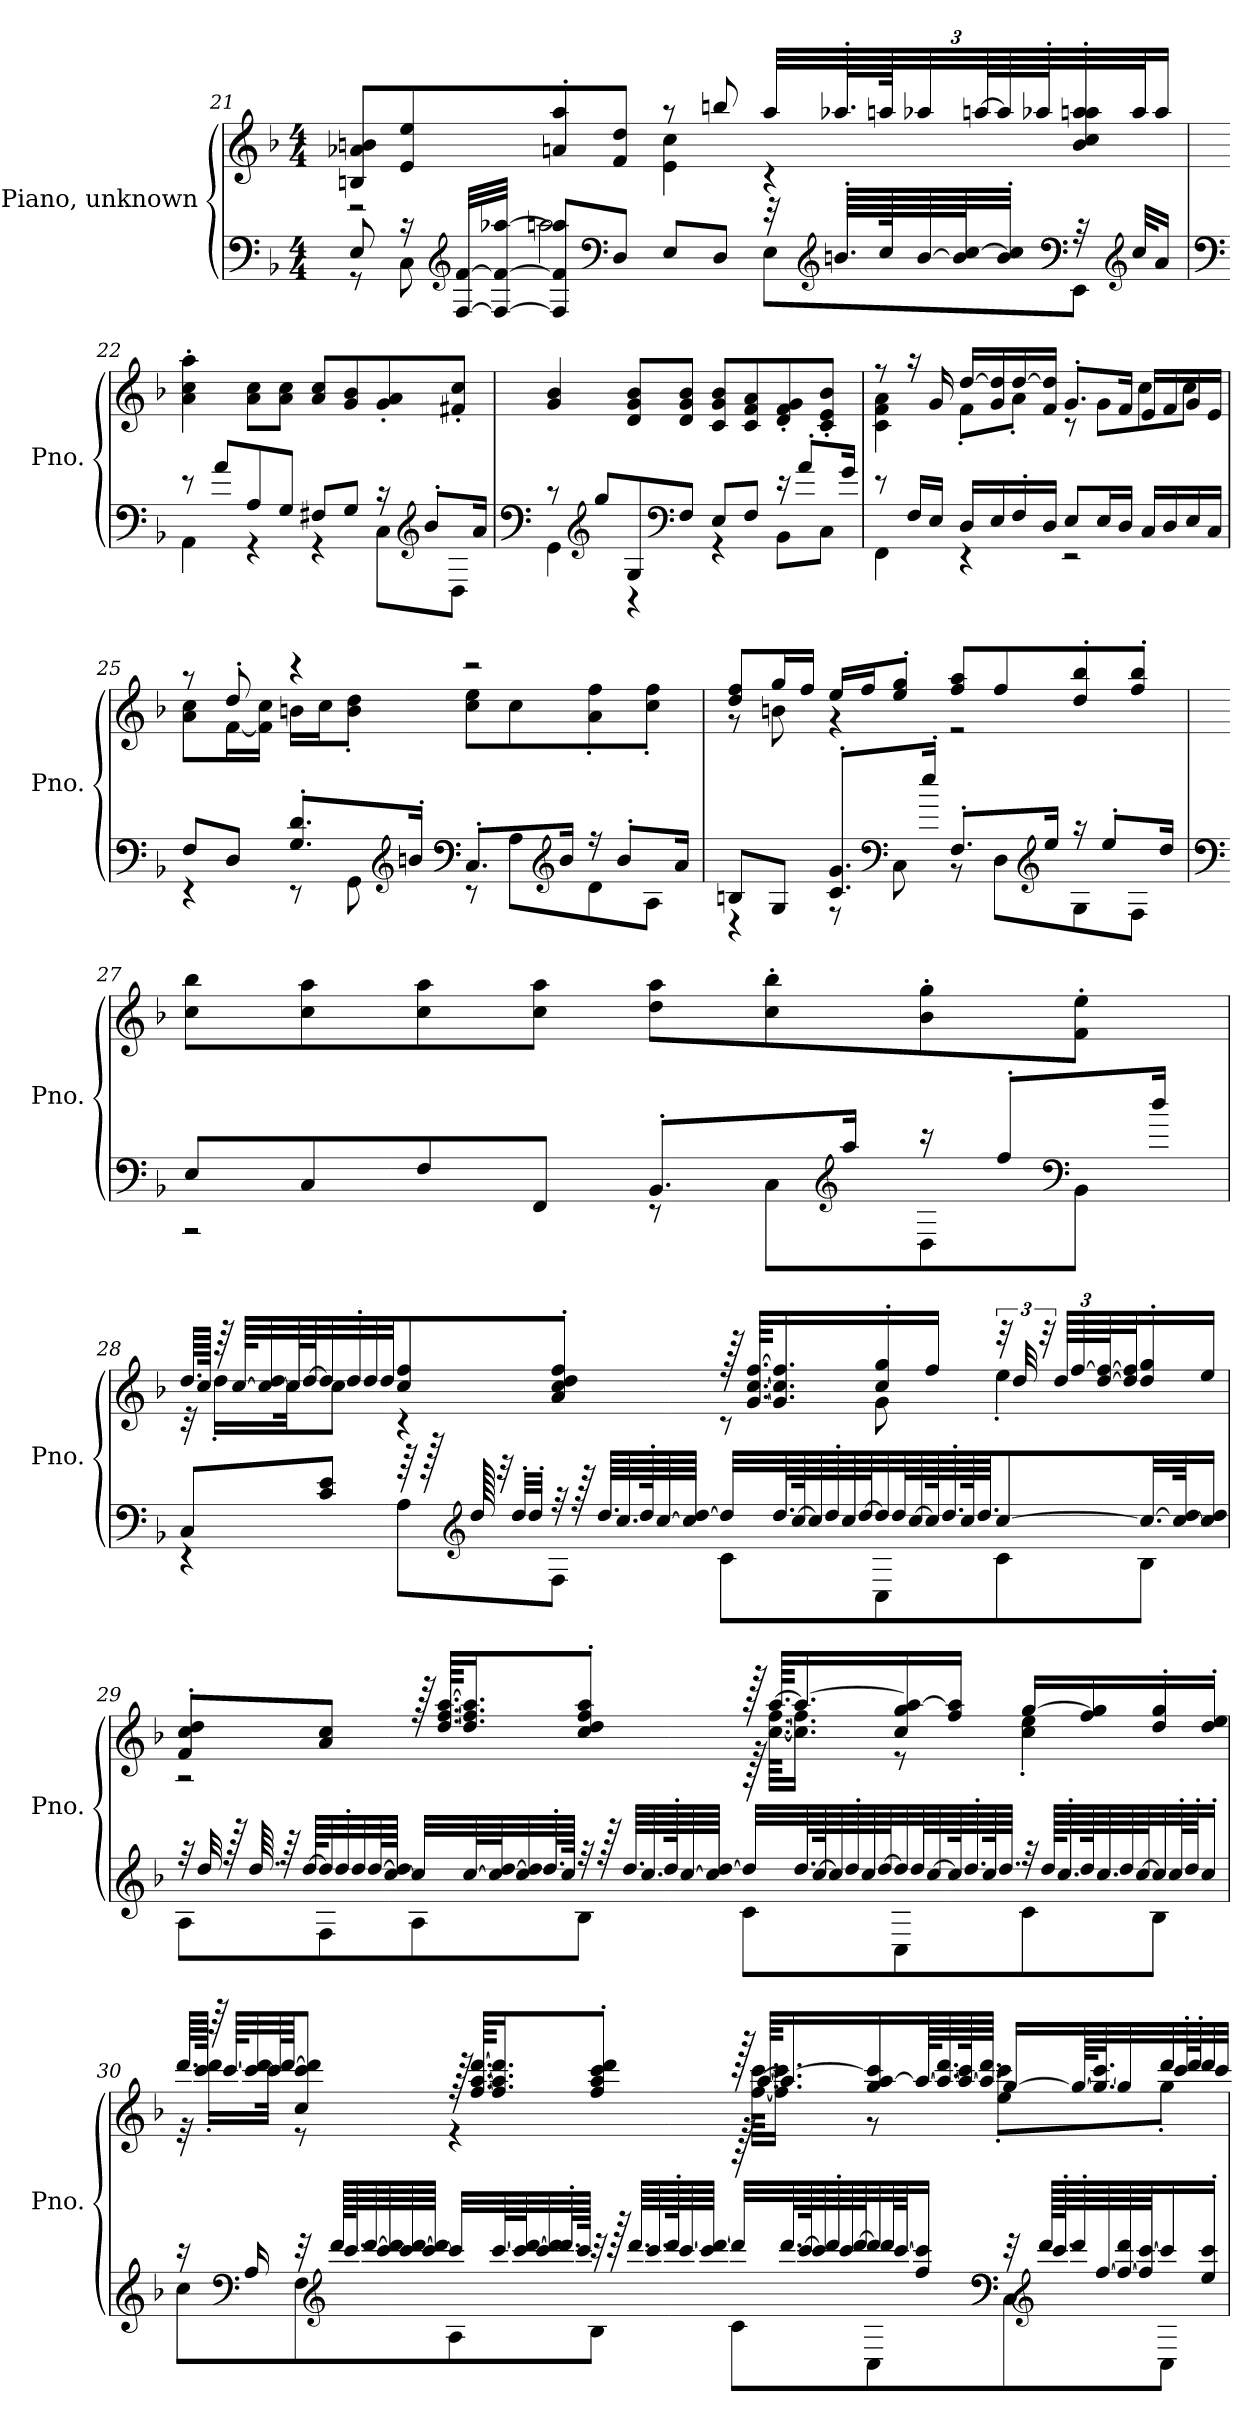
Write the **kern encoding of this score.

**kern	**kern
*part1	*part1
*staff2	*staff1
*I"Piano, unknown	*
*I'Pno.	*
!!LO:PB:g=z
*clefF4	*clefG2
*k[b-]	*k[b-]
*M4/4	*M4/4
=21	=21
*^	*^
8E/	8r	8Bn/ 8a-X/ 8bn/L	2r
16r	8C\	8e/ 8ee/	.
*clefG2	*	*	*
[32F/ [32f/LLL	.	.	.
32F/_ 32f/_ [32aa-X/JJJ	.	.	.
8F/] 8f/] 8aa-/]L	2aan\	8an/' 8aa/'	.
*clefF4	*	*	*
8D/J	.	8f/ 8dd/J	.
8E/L	.	8r	4e\ 4cc\
8D/J	.	8bbn/	.
32r	8E\L	32aa/LLL	4r
*clefG2	*	*	*
64.bn'/LLLL	.	64.aa-X'/L	.
128cc/K	.	128aan/JK	.
*	*	*Xbrackettup	*
[64b/	.	48aa-X/	.
64b/] [64cc/J	.	.	.
.	.	[96aan/L	.
32b/' 32cc/]'JJJ	.	64aa/]	.
.	.	64aa-X'/J	.
*clefF4	*	*	*
32r	8EE\J	32b/' 32cc/' 32aa-/' 32aan/'	.
*clefG2	*	*	*
32cc/KLL	.	32aa/J	.
16a/JJ	.	16aa/JJ	.
*	*	*v	*v
!!LO:LB:g=z
=22	=22	=22
*clefF4	*	*
8r	4AA\	4a\' 4cc\' 4aa\'
8a/L	.	.
8A/	4r	8a\ 8cc\L
8G/J	.	8a\ 8cc\J
8F#X/L	4r	8a/ 8cc/L
8G/J	.	8g/ 8b-/
16r	8C\L	8g/' 8a/'
*clefG2	*	*
8b-'/L	.	.
.	8D\J	8f#X/' 8cc/'J
16a/Jk	.	.
=23	=23	=23
*clefF4	*	*
8r	4GG\	4g/ 4b-/
*clefG2	*	*
8gg/L	.	.
8G/	4r	8d/ 8g/ 8b-/L
*clefF4	*	*
8F/J	.	8d/ 8g/ 8b-/J
8E/L	4r	8c/ 8g/ 8b-/L
8F/J	.	8c/ 8f/ 8a/
16r	8BB-\L	8d/' 8f/' 8g/'
8a'/L	.	.
.	8C\J	8c/' 8e/' 8b-/'J
16g/Jk	.	.
=24	=24	=24
*	*	*^
8r	4FF\	8r	4c\ 4f\ 4a\
16F/LL	.	16r	.
16E/JJ	.	16g/	.
16D/LL	4r	[16dd/LL	8f'\L
16E/	.	16g/ 16dd/]	.
16F'/	.	[16dd/	8a'\J
16D/JJ	.	16f/ 16dd/]JJ	.
8E/L	2r	8.g'/L	8r
16E/L	.	.	8g\L
16D/JJ	.	16f/Jk	.
16C/LL	.	16e/LL	8cc\
16D/	.	16f/	.
16E/	.	16g/	8cc\J
16C/JJ	.	16e/JJ	.
!!LO:LB:g=z	!!
=25	=25	=25	=25
8F/L	4r	8r	8a\ 8cc\L
8D/J	.	8dd'/	[16f\L
.	.	.	16f\] 16cc\JJ
8.G/' 8.d/'L	8r	4r	16bn\LL
.	.	.	16cc\J
.	8GG\	.	8b\' 8dd\'J
*clefG2	*	*	*
16bn'/Jk	.	.	.
*clefF4	*	*	*
8.C'/L	8r	2r	8cc\ 8ee\L
.	8A\L	.	8cc\
*clefG2	*	*	*
16b/Jk	.	.	.
16r	8d\	.	8a\' 8ff\'
8b'/L	.	.	.
.	8A\J	.	8cc\' 8ff\'J
16a/Jk	.	.	.
=26	=26	=26	=26
8Bn/L	4r	8dd/ 8ff/L	8r
8G/J	.	16gg/L	8bn\
.	.	16ff/JJ	.
8.c/' 8.g/'L	8r	16ee/LL	4r
.	.	16ff/J	.
*clefF4	*	*	*
.	8C\	8ee/' 8gg/'J	.
16ee'/Jk	.	.	.
8.F'/L	8r	8ff/ 8aa/L	2r
.	8D\L	8ff/	.
*clefG2	*	*	*
16ee/Jk	.	.	.
16r	8G\	8dd/' 8bb-/'	.
8ee'/L	.	.	.
.	8F\J	8ff/' 8bb-/'J	.
16dd/Jk	.	.	.
*	*	*v	*v
!!LO:LB:g=z
=27	=27	=27
*clefF4	*	*
8E/L	2r	8cc\ 8bb-\L
8C/	.	8cc\ 8aa\
8F/	.	8cc\ 8aa\
8FF/J	.	8cc\ 8aa\J
8.BB-'/L	8r	8dd\ 8aa\L
.	8C\L	8cc\' 8bb-\'
*clefG2	*	*
16aa/Jk	.	.
16r	8D\	8b-\' 8gg\'
8ff'/L	.	.
*clefF4	*	*
.	8BB-\J	8f\' 8ee\'J
16dd/Jk	.	.
!!LO:LB:g=z
=28	=28	=28
*	*	*^
8C/L	4r	64.dd/LLLL	32r
.	.	128cc/JJJJk	.
.	.	64r	16dd'\LL
.	.	[64cc/KLLL	.
.	.	32cc/_ 32dd/	.
.	.	64cc/L]	32cc\JK
.	.	[64dd/J	.
8c/ 8e/J	.	32dd/]	8cc\J
.	.	32dd'/	.
.	.	32dd/	.
.	.	32dd/JJ	.
64r	8A\L	8cc/ 8ff/	4r
128r	.	.	.
*clefG2	*	*	*
128dd/	.	.	.
32r	.	.	.
32dd'/LLL	.	.	.
32dd'/JJJ	.	.	.
32r	8F\J	8a/' 8cc/' 8dd/' 8ff/'J	.
128r	.	.	.
64.dd/LLLL	.	.	.
64.cc/	.	.	.
128dd'/K	.	.	.
[64cc/	.	.	.
64cc/] [64dd/JJJJ	.	.	.
32dd/LLL]	8c\L	128r	8r
.	.	[64.g/ [64.cc/ [64.ff/KKLL	.
64.dd/L	.	16.g/] 16.cc/] 16.ff/]	.
[128cc/K	.	.	.
64cc/]	.	.	.
64dd'/	.	.	.
64cc/	.	.	.
[64dd/J	.	.	.
32dd/]	8C\	16cc/' 16gg/'	8g\
64dd/L	.	.	.
[64cc/	.	.	.
128cc/K]	.	16ff/JJ	.
64.dd'/	.	.	.
128cc/K	.	.	.
64.dd/JJJ	.	.	.
*	*	*brackettup	*
[8cc/	8c\	48r	4ee'\
.	.	48dd/	.
.	.	48r	.
*	*	*Xbrackettup	*
.	.	96dd/LLLL	.
.	.	[96ff/	.
.	.	[96dd/ 96ff/_J	.
.	.	32dd/] 32ff/]J	.
32.cc/LL_	8B-\J	16dd/' 16gg/'	.
64cc/_ 64dd/JK	.	.	.
16cc/] 16dd/JJ	.	16ee/JJ	.
!!LO:LB:g=z	!!
=29	=29	=29	=29
32r	8A\L	8f/' 8cc/' 8dd/'L	2r
32dd/	.	.	.
128r	.	.	.
64.dd/	.	.	.
64r	.	.	.
[64dd/KLLL	.	.	.
32dd/]	8F\	8a/ 8cc/J	.
32dd'/	.	.	.
32dd/	.	.	.
[64dd/L	.	.	.
[64cc/ 64dd/]JJJJ	.	.	.
32cc/LLL]	8A\	128r	.
.	.	[64.dd/ [64.ff/ [64.aa/KKLL	.
[64cc/L	.	16.dd/] 16.ff/] 16.aa/]J	.
64cc/] [64dd/J	.	.	.
32cc/ 32dd/]	.	.	.
64.dd'/L	.	.	.
128cc/JJJJk	.	.	.
32r	8B-\J	8cc/' 8dd/' 8ff/' 8aa/'J	.
128r	.	.	.
64.dd/LLLL	.	.	.
64.cc/	.	.	.
128dd'/K	.	.	.
[64cc/	.	.	.
64cc/] [64dd/JJJJ	.	.	.
32dd/LLL]	8c\L	128r	128r
.	.	[64.aa/KKLL	[64.cc\ [64.ff\KKLL
64.dd/L	.	16.aa/_	16.cc\] 16.ff\]JJ
[128cc/K	.	.	.
64cc/]	.	.	.
64dd'/	.	.	.
64cc/	.	.	.
[64dd/J	.	.	.
32dd/]	8C\	16cc/ 16gg/ 16aa/_	8r
64dd/L	.	.	.
[64cc/	.	.	.
128cc/K]	.	16ff/ 16aa/]JJ	.
64.dd'/	.	.	.
128cc/K	.	.	.
64.dd/JJJJ	.	.	.
32r	8c\	[16gg/LL	4cc\' 4ee\'
128dd/KLLLL	.	.	.
64.cc'/	.	.	.
128dd/K	.	16ff/ 16gg/]	.
64.cc/	.	.	.
64dd/	.	.	.
[64cc/J	.	.	.
32cc/]	8B-\J	16dd/' 16gg/'	.
64cc'/L	.	.	.
64dd'/JJ	.	.	.
16cc'/JJ	.	16dd/' 16ee/'JJ	.
!!LO:PB:g=z	!!
=30	=30	=30	=30
16r	8cc\L	64.ddd/LLLL	32r
.	.	128ccc/JJJJk	.
.	.	64r	16ddd'\LL
.	.	[64ccc/KLLL	.
*clefF4	*	*	*
16A/	.	32ccc/_ 32ddd/	.
.	.	64ccc/L]	32ccc\JJk
.	.	[64ddd/JJJ	.
32r	8F\	8cc/ 8ccc/ 8ddd/]J	8r
*clefG2	*	*	*
128ddd/KLLLL	.	.	.
64.ccc/	.	.	.
[64ddd/	.	.	.
[64ccc/ 64ddd/]	.	.	.
64ccc/] [64ddd/	.	.	.
[64ccc/ 64ddd/]JJJJ	.	.	.
32ccc/LLL]	8A\	128r	4r
.	.	[64.ff/ [64.aa/ [64.ddd/KKLL	.
[64ccc/L	.	16.ff/] 16.aa/] 16.ddd/]J	.
64ccc/] [64ddd/J	.	.	.
32ccc/ 32ddd/]	.	.	.
64.ddd'/L	.	.	.
128ccc/JJJJk	.	.	.
32r	8B-\J	8ff/' 8aa/' 8ccc/' 8ddd/'J	.
128r	.	.	.
64.ddd/LLLL	.	.	.
64.ccc/	.	.	.
128ddd'/K	.	.	.
[64ccc/	.	.	.
64ccc/] [64ddd/JJJJ	.	.	.
32ddd/LLL]	8c\L	128r	128r
.	.	[64.aa/KKLL	[64.ff\ [64.ccc\KKLL
64.ddd/L	.	16.aa/_	16.ff\] 16.ccc\]JJ
[128ccc/K	.	.	.
64ccc/]	.	.	.
64ddd'/	.	.	.
64ccc/	.	.	.
[64ddd/J	.	.	.
32ddd/]	8C\	16gg/ 16aa/_ 16ccc/	8r
64ddd/L	.	.	.
[64ccc/JJ	.	.	.
16ff/ 16ccc/]JJ	.	128aa/KLL_	.
.	.	64.aa/_ 64.ddd/	.
.	.	128aa/_ 128ccc/K	.
.	.	64.aa/] 64.ddd/JJJJ	.
*clefF4	*	*	*
32r	8C\	[16gg/LL	8ee\' 8ccc\'L
*clefG2	*	*	*
128ddd/KLLLL	.	.	.
64.ccc'/	.	.	.
64ddd'/	.	128gg/KLL_	.
.	.	64.gg/_ 64.ccc/J	.
[64ff/	.	.	.
64ff/_ 64ddd/	.	32gg/]	.
64ff/] [64ccc/JJ	.	.	.
16ccc/]	8C\J	32ddd/	8gg'\J
.	.	64ccc'/L	.
.	.	64ddd'/J	.
16ee/' 16ccc/'JJ	.	32ddd/	.
.	.	32ccc/JJJ	.
*v	*v	*	*
*	*v	*v
=	=
*-	*-
